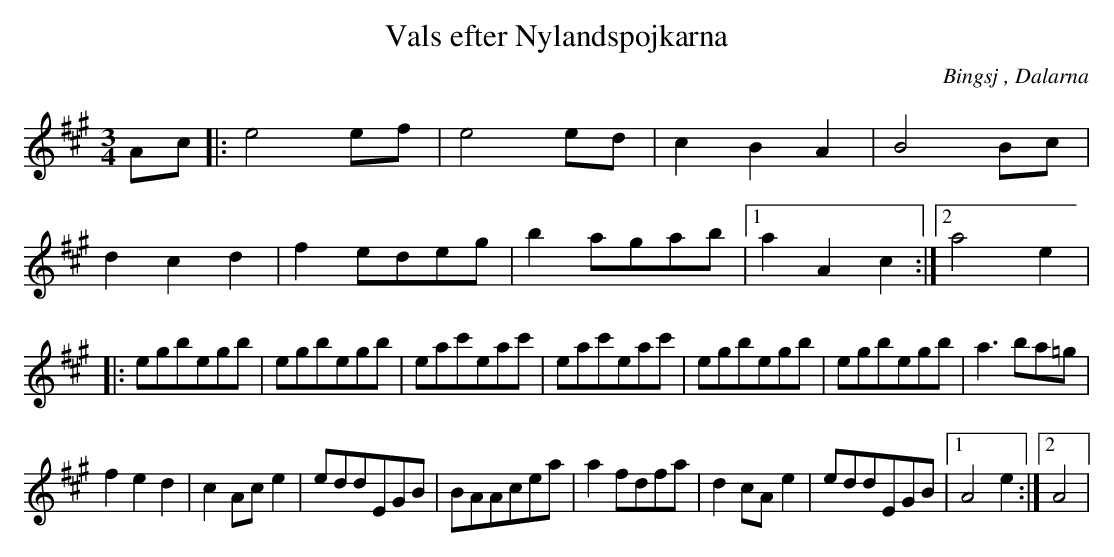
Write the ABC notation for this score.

X:1
T:Vals efter Nylandspojkarna
O:Bingsj , Dalarna
M:3/4
L:1/8
K:A
Ac|:e4ef|e4ed|c2B2A2|B4Bc|
d2c2d2|f2edeg|b2agab|1a2A2c2 :|2 a4e2|
|:egbegb|egbegb|eac'eac'|eac'eac'|egbegb|egbegb|a3ba=g|
f2e2d2|c2Ace2|eddEGB|BAAcea|a2fdfa|d2cAe2|eddEGB|1A4e2:|2A4|
